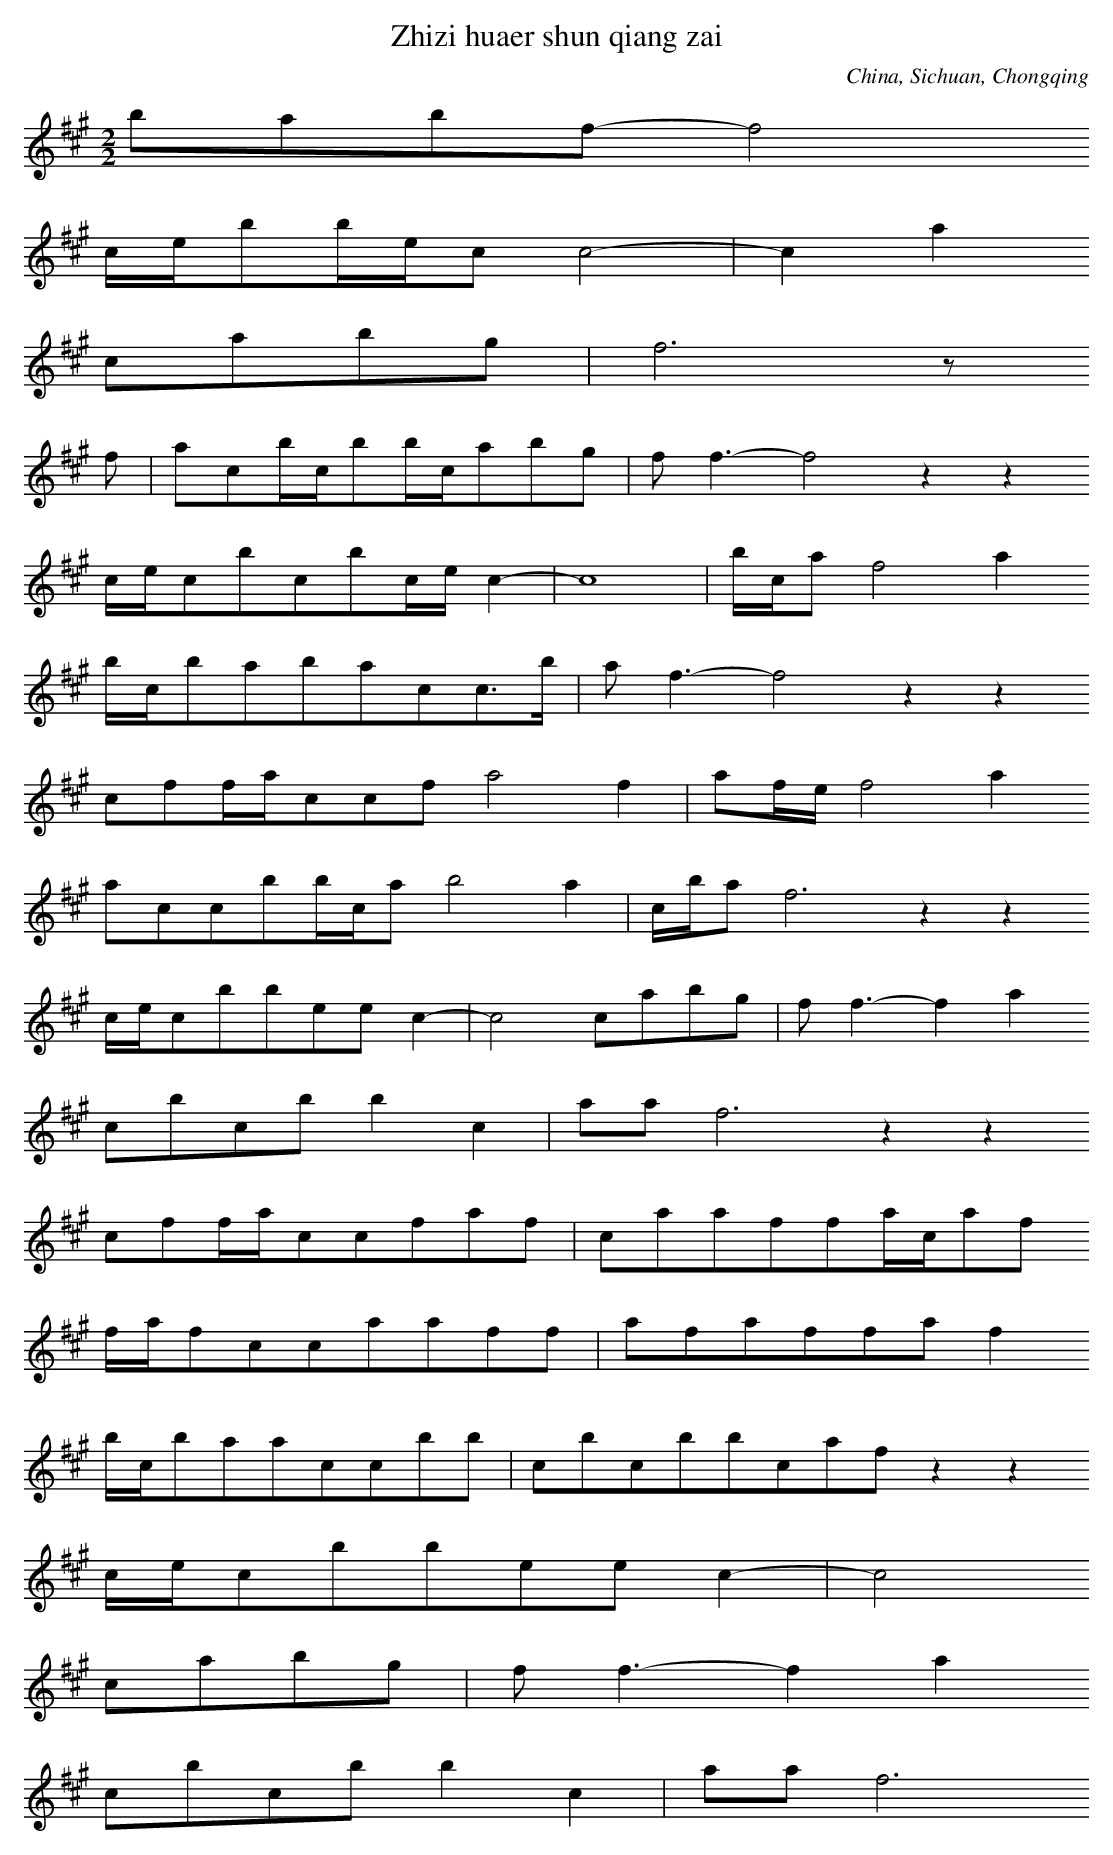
X:1
T: Zhizi huaer shun qiang zai
O: China, Sichuan, Chongqing
M: 2/2
L: 1/16
K: A
b2a2b2f2-f8
ceb2bec2c8- | c4a4
c2a2b2g2 | f12z2
f2 | a2c2bcb2bca2b2g2 | f2f6-f8z4z4
cec2b2c2b2cec4- | c16 | bca2f8a4
bcb2a2b2a2c2c3b | a2f6-f8z4z4
c2f2fac2c2f2a8f4 | a2fef8a4
a2c2c2b2bca2b8a4 | cba2f12z4z4
cec2b2b2e2e2c4- | c8c2a2b2g2 | f2f6-f4a4
c2b2c2b2b4c4 | a2a2f12z4z4
c2f2fac2c2f2a2f2 | c2a2a2f2f2aca2f2
faf2c2c2a2a2f2f2 | a2f2a2f2f2a2f4
bcb2a2a2c2c2b2b2 | c2b2c2b2b2c2a2f2z4z4
cec2b2b2e2e2c4- | c8
c2a2b2g2 | f2f6-f4a4
c2b2c2b2b4c4 | a2a2f12
